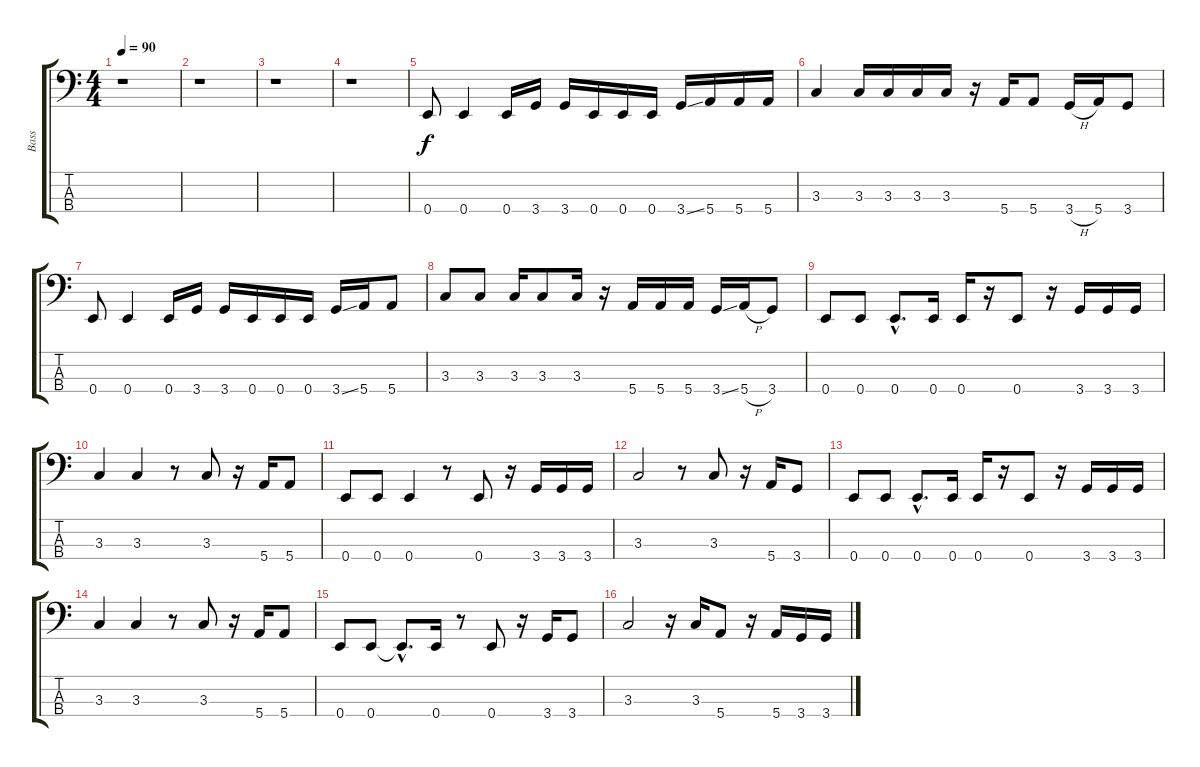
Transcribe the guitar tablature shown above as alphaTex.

\track ("Bass" "Bass") {instrument electricbassfinger}
\staff {score tabs}
\tuning (G2 D2 A1 E1) {hide}
\ts (4 4)
\tempo 90
\clef f4
\ks c
r.1{dy f instrument electricbassfinger} |
r.1 |
r.1 |
r.1 |
0.4.8 0.4.4 0.4.16 3.4.16 3.4.16 0.4.16 0.4.16 0.4.16 3.4{ss}.16 5.4.16 5.4.16 5.4.16 |
3.3.4 3.3.16 3.3.16 3.3.16 3.3.16 r.16 5.4.16 5.4.8 3.4{h}.16 5.4.16 3.4.8 |
0.4.8 0.4.4 0.4.16 3.4.16 3.4.16 0.4.16 0.4.16 0.4.16 3.4{ss}.16 5.4.16 5.4.8 |
3.3.8 3.3.8 3.3.16 3.3.8 3.3.16 r.16 5.4.16 5.4.16 5.4.16 3.4{ss}.16 5.4{h}.16 3.4.8 |
0.4.8 0.4.8 0.4{hac}.8{d} 0.4.16 0.4.16 r.16 0.4.8 r.16 3.4.16 3.4.16 3.4.16 |
3.3.4 3.3.4 r.8 3.3.8 r.16 5.4.16 5.4.8 |
0.4.8 0.4.8 0.4.4 r.8 0.4.8 r.16 3.4.16 3.4.16 3.4.16 |
3.3.2 r.8 3.3.8 r.16 5.4.16 3.4.8 |
0.4.8 0.4.8 0.4{hac}.8{d} 0.4.16 0.4.16 r.16 0.4.8 r.16 3.4.16 3.4.16 3.4.16 |
3.3.4 3.3.4 r.8 3.3.8 r.16 5.4.16 5.4.8 |
0.4.8 0.4.8 0.4{hac t}.8{d} 0.4.16 r.8 0.4.8 r.16 3.4.16 3.4.8 |
3.3.2 r.16 3.3.16 5.4.8 r.16 5.4.16 3.4.16 3.4.16
